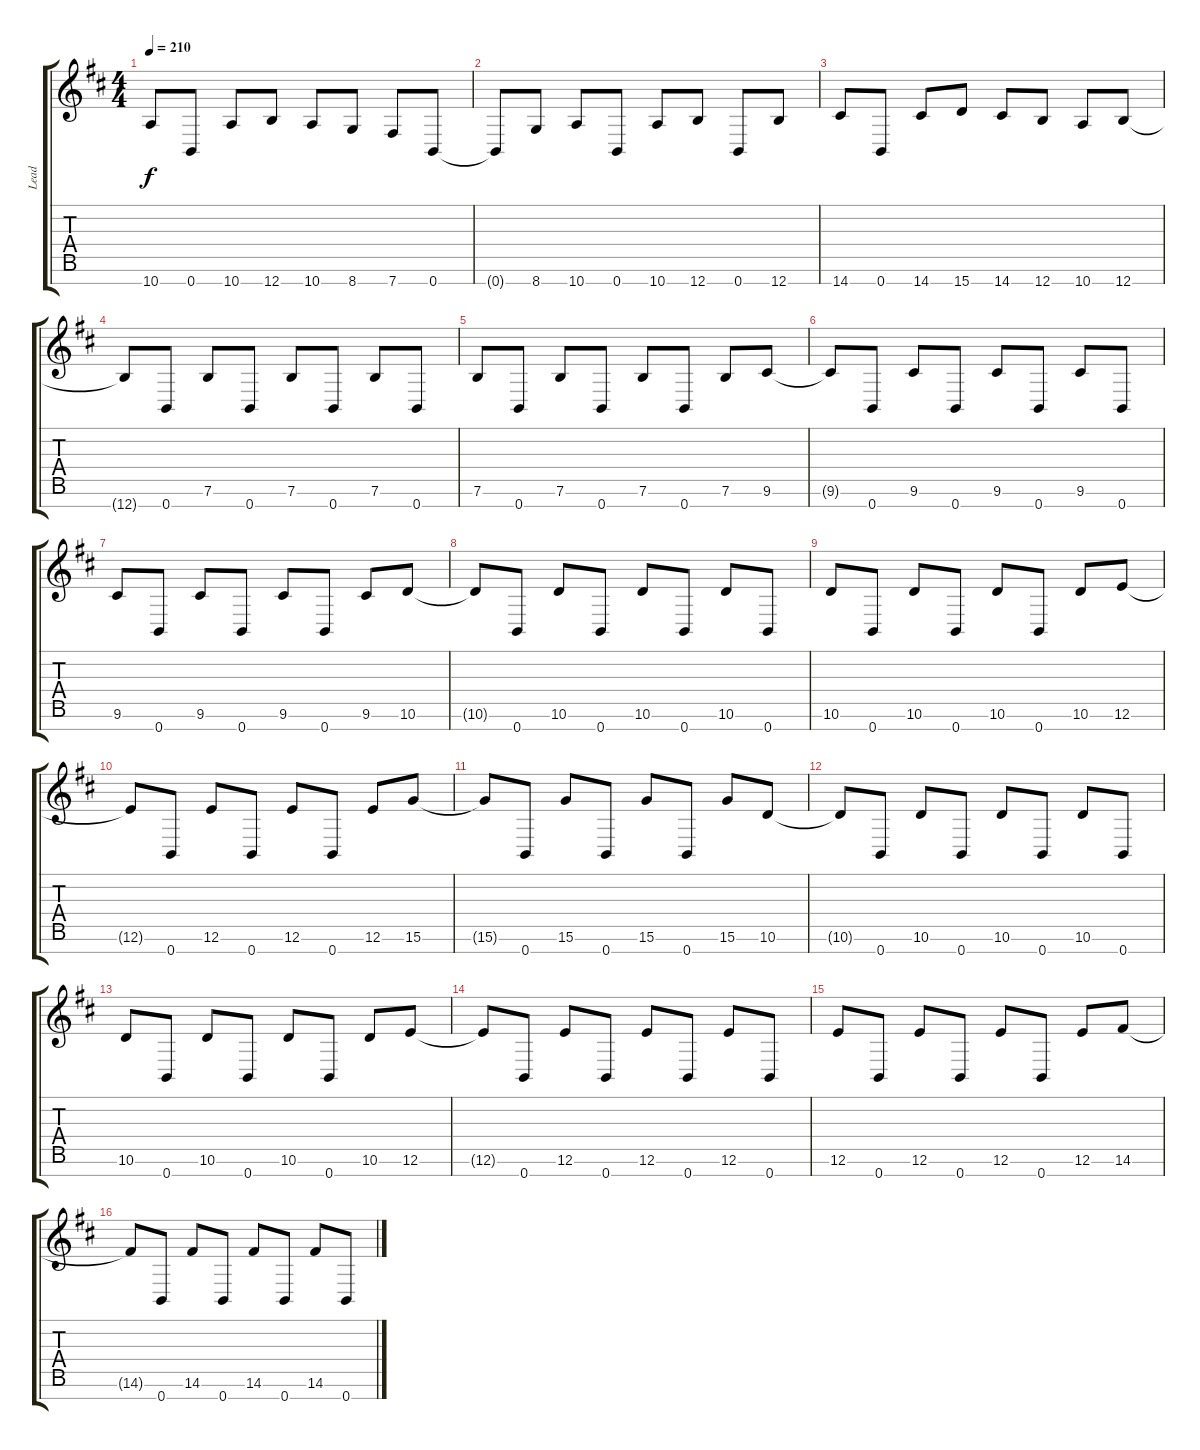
\track ("Lead" "Lead") {instrument distortionguitar}
\staff {score tabs}
\tuning (E4 B3 G3 D3 A2 E2 B1) {hide}
\ts (4 4)
\tempo 210
\clef g2
\ks d
10.7.8{dy f} 0.7.8 10.7.8 12.7.8 10.7.8 8.7.8 7.7.8 0.7.8 |
0.7{t}.8 8.7.8 10.7.8 0.7.8 10.7.8 12.7.8 0.7.8 12.7.8 |
14.7.8 0.7.8 14.7.8 15.7.8 14.7.8 12.7.8 10.7.8 12.7.8 |
12.7{t}.8 0.7.8 7.6.8 0.7.8 7.6.8 0.7.8 7.6.8 0.7.8 |
7.6.8 0.7.8 7.6.8 0.7.8 7.6.8 0.7.8 7.6.8 9.6.8 |
9.6{t}.8 0.7.8 9.6.8 0.7.8 9.6.8 0.7.8 9.6.8 0.7.8 |
9.6.8 0.7.8 9.6.8 0.7.8 9.6.8 0.7.8 9.6.8 10.6.8 |
10.6{t}.8 0.7.8 10.6.8 0.7.8 10.6.8 0.7.8 10.6.8 0.7.8 |
10.6.8 0.7.8 10.6.8 0.7.8 10.6.8 0.7.8 10.6.8 12.6.8 |
12.6{t}.8 0.7.8 12.6.8 0.7.8 12.6.8 0.7.8 12.6.8 15.6.8 |
15.6{t}.8 0.7.8 15.6.8 0.7.8 15.6.8 0.7.8 15.6.8 10.6.8 |
10.6{t}.8 0.7.8 10.6.8 0.7.8 10.6.8 0.7.8 10.6.8 0.7.8 |
10.6.8 0.7.8 10.6.8 0.7.8 10.6.8 0.7.8 10.6.8 12.6.8 |
12.6{t}.8 0.7.8 12.6.8 0.7.8 12.6.8 0.7.8 12.6.8 0.7.8 |
12.6.8 0.7.8 12.6.8 0.7.8 12.6.8 0.7.8 12.6.8 14.6.8 |
14.6{t}.8 0.7.8 14.6.8 0.7.8 14.6.8 0.7.8 14.6.8 0.7.8
